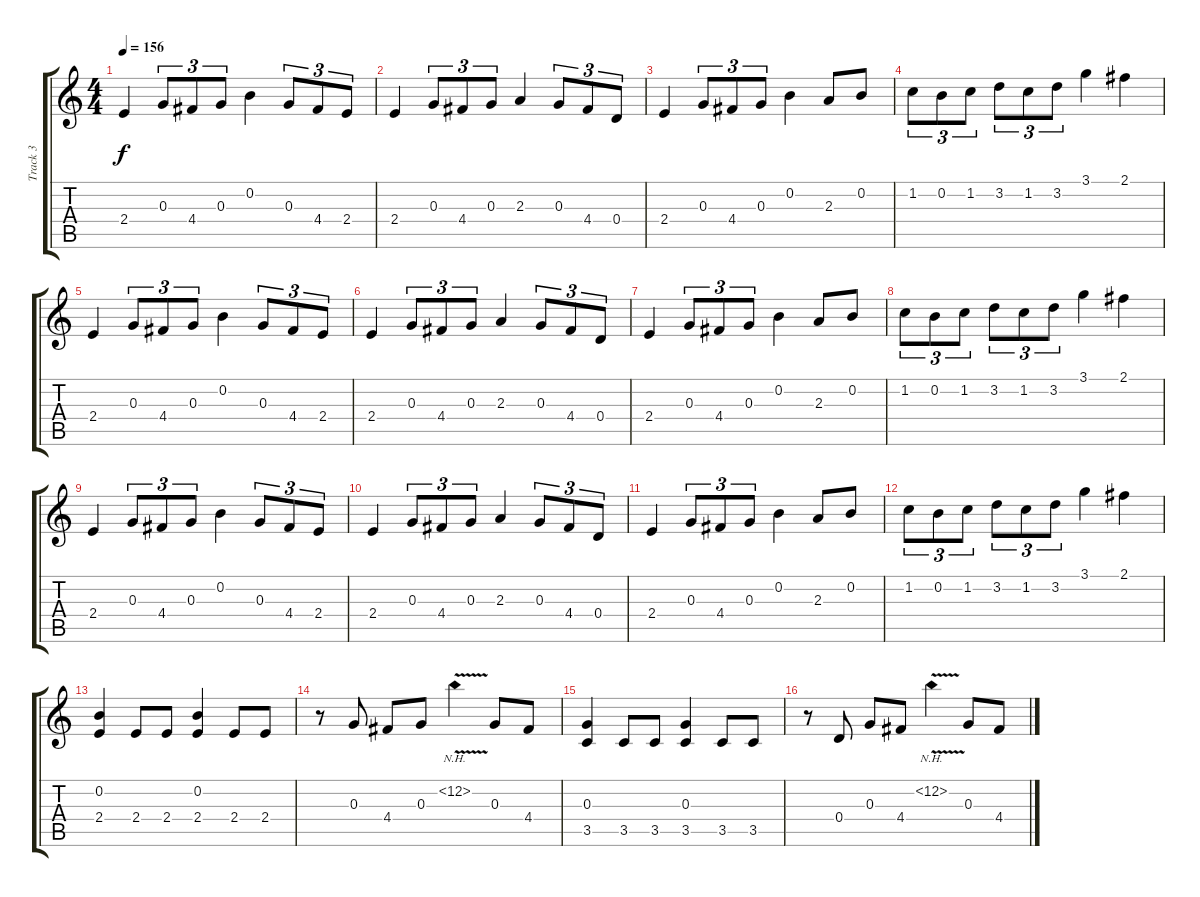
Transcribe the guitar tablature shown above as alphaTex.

\track ("Track 3" "Track 3") {instrument distortionguitar}
\staff {score tabs}
\tuning (E4 B3 G3 D3 A2 D2) {hide}
\ts (4 4)
\tempo 156
\clef g2
\ks c
2.4.4{dy f} 0.3.8{tu (3 2)} 4.4.8{tu (3 2)} 0.3.8{tu (3 2)} 0.2.4 0.3.8{tu (3 2)} 4.4.8{tu (3 2)} 2.4.8{tu (3 2)} |
2.4.4 0.3.8{tu (3 2)} 4.4.8{tu (3 2)} 0.3.8{tu (3 2)} 2.3.4 0.3.8{tu (3 2)} 4.4.8{tu (3 2)} 0.4.8{tu (3 2)} |
2.4.4 0.3.8{tu (3 2)} 4.4.8{tu (3 2)} 0.3.8{tu (3 2)} 0.2.4 2.3.8 0.2.8 |
1.2.8{tu (3 2)} 0.2.8{tu (3 2)} 1.2.8{tu (3 2)} 3.2.8{tu (3 2)} 1.2.8{tu (3 2)} 3.2.8{tu (3 2)} 3.1.4 2.1.4 |
2.4.4 0.3.8{tu (3 2)} 4.4.8{tu (3 2)} 0.3.8{tu (3 2)} 0.2.4 0.3.8{tu (3 2)} 4.4.8{tu (3 2)} 2.4.8{tu (3 2)} |
2.4.4 0.3.8{tu (3 2)} 4.4.8{tu (3 2)} 0.3.8{tu (3 2)} 2.3.4 0.3.8{tu (3 2)} 4.4.8{tu (3 2)} 0.4.8{tu (3 2)} |
2.4.4 0.3.8{tu (3 2)} 4.4.8{tu (3 2)} 0.3.8{tu (3 2)} 0.2.4 2.3.8 0.2.8 |
1.2.8{tu (3 2)} 0.2.8{tu (3 2)} 1.2.8{tu (3 2)} 3.2.8{tu (3 2)} 1.2.8{tu (3 2)} 3.2.8{tu (3 2)} 3.1.4 2.1.4 |
2.4.4 0.3.8{tu (3 2)} 4.4.8{tu (3 2)} 0.3.8{tu (3 2)} 0.2.4 0.3.8{tu (3 2)} 4.4.8{tu (3 2)} 2.4.8{tu (3 2)} |
2.4.4 0.3.8{tu (3 2)} 4.4.8{tu (3 2)} 0.3.8{tu (3 2)} 2.3.4 0.3.8{tu (3 2)} 4.4.8{tu (3 2)} 0.4.8{tu (3 2)} |
2.4.4 0.3.8{tu (3 2)} 4.4.8{tu (3 2)} 0.3.8{tu (3 2)} 0.2.4 2.3.8 0.2.8 |
1.2.8{tu (3 2)} 0.2.8{tu (3 2)} 1.2.8{tu (3 2)} 3.2.8{tu (3 2)} 1.2.8{tu (3 2)} 3.2.8{tu (3 2)} 3.1.4 2.1.4 |
(0.2 2.4).4 2.4.8 2.4.8 (0.2 2.4).4 2.4.8 2.4.8 |
r.8 0.3.8 4.4.8 0.3.8 0.2{nh v}.4 0.3.8 4.4.8 |
(0.3 3.5).4 3.5.8 3.5.8 (0.3 3.5).4 3.5.8 3.5.8 |
r.8 0.4.8 0.3.8 4.4.8 0.2{nh v}.4 0.3.8 4.4.8
